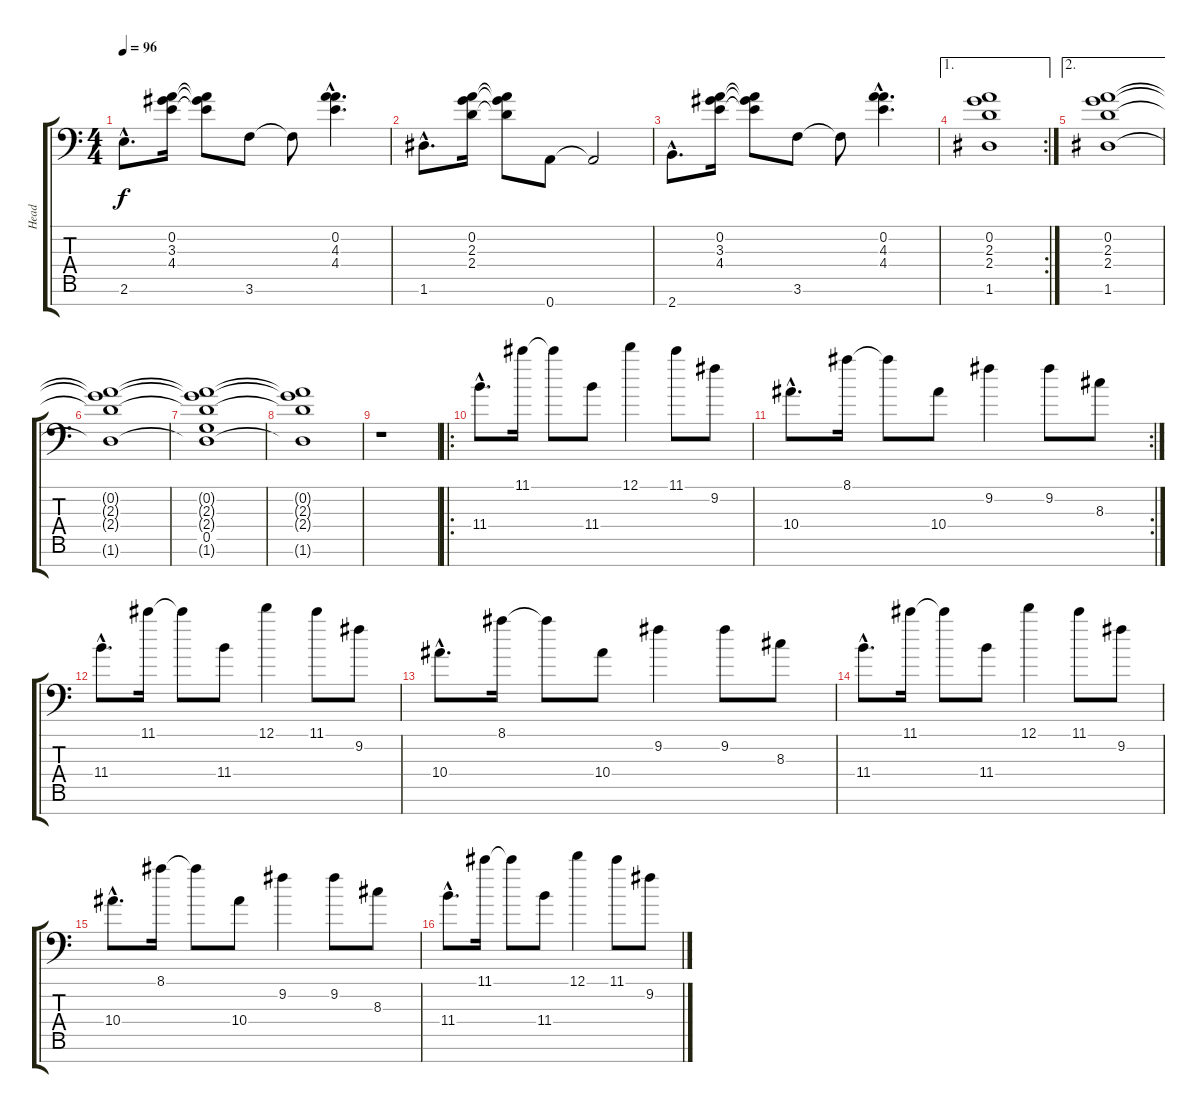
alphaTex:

\track ("Head" "Head") {instrument distortionguitar}
\staff {score tabs}
\tuning (D4 A3 F3 C3 G2 D2 A1) {hide}
\ts (4 4)
\tempo 96
\clef f4
\ks c
2.6{hac}.8{d dy f} (0.2 3.3 4.4).16 (0.2{t} 3.3{t} 4.4{t}).8 3.6.8 3.6{t}.8 (0.2{hac} 4.3{hac} 4.4{hac}).4{d} |
1.6{hac}.8{d} (0.2 2.3 2.4).16 (0.2{t} 2.3{t} 2.4{t}).8 0.7.8 0.7{t}.2 |
2.7{hac}.8{d} (0.2 3.3 4.4).16 (0.2{t} 3.3{t} 4.4{t}).8 3.6.8 3.6{t}.8 (0.2{hac} 4.3{hac} 4.4{hac}).4{d} |
\ae 1
\rc 2
(0.2 2.3 2.4 1.6).1 |
\ae 2
(0.2 2.3 2.4 1.6).1 |
(0.2{t} 2.3{t} 2.4{t} 1.6{t}).1 |
(0.2{t} 2.3{t} 2.4{t} 0.5 1.6{t}).1 |
(0.2{t} 2.3{t} 2.4{t} 1.6{t}).1 |
r.1 |
\ro
11.4{hac}.8{d instrument pad8sweep} 11.1.16 11.1{t}.8 11.4.8 12.1.4 11.1.8 9.2.8 |
\rc 2
10.4{hac}.8{d} 8.1.16 8.1{t}.8 10.4.8 9.2.4 9.2.8 8.3.8 |
11.4{hac}.8{d instrument pad8sweep} 11.1.16 11.1{t}.8 11.4.8 12.1.4 11.1.8 9.2.8 |
10.4{hac}.8{d} 8.1.16 8.1{t}.8 10.4.8 9.2.4 9.2.8 8.3.8 |
11.4{hac}.8{d instrument pad8sweep} 11.1.16 11.1{t}.8 11.4.8 12.1.4 11.1.8 9.2.8 |
10.4{hac}.8{d} 8.1.16 8.1{t}.8 10.4.8 9.2.4 9.2.8 8.3.8 |
11.4{hac}.8{d instrument pad8sweep} 11.1.16 11.1{t}.8 11.4.8 12.1.4 11.1.8 9.2.8
